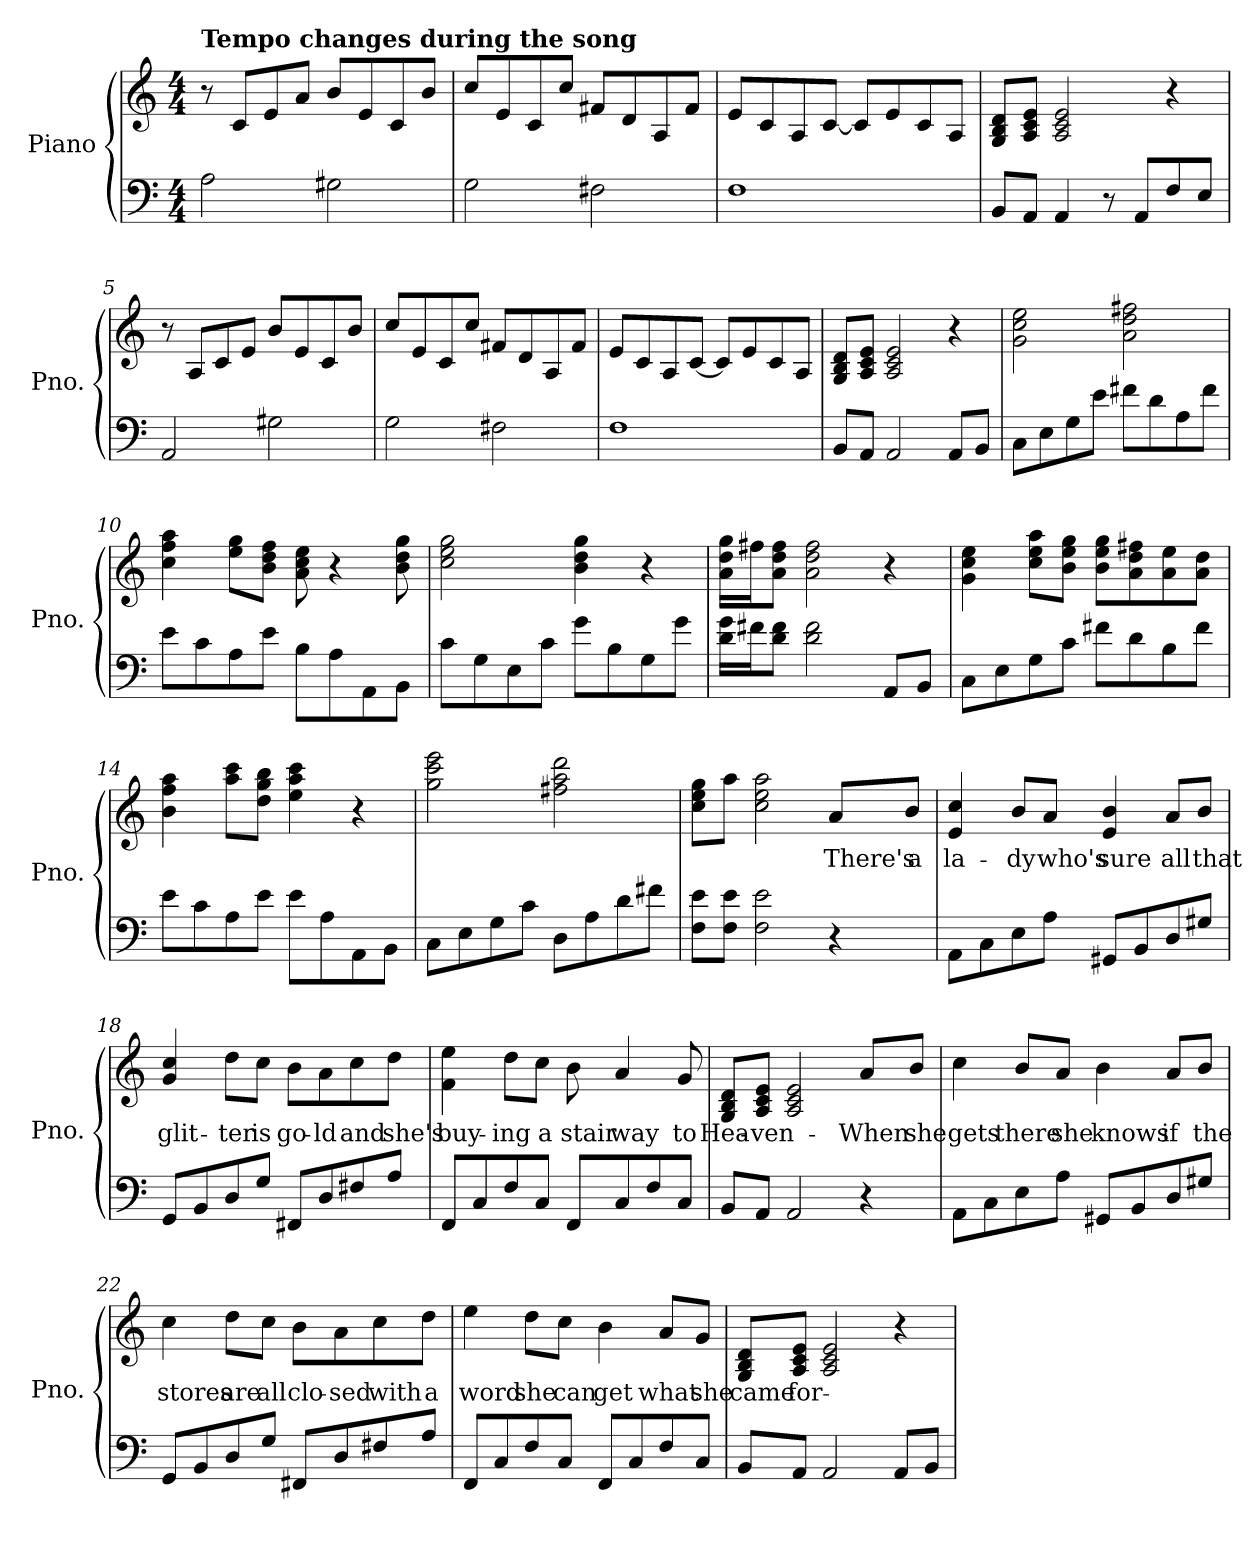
**kern	**kern	**text
*part1	*part1	*part1
*staff2	*staff1	*staff1
*I"Piano	*	*
*I'Pno.	*	*
*clefF4	*clefG2	*
*k[]	*k[]	*
*M4/4	*M4/4	*
*MM72	*MM72	*
=1	=1	=1
!	!LO:TX:a:B:t=Tempo changes during the song	!
2A\	8r	.
.	8c/L	.
.	8e/	.
.	8a/J	.
2G#X\	8b/L	.
.	8e/	.
.	8c/	.
.	8b/J	.
=2	=2	=2
2G\	8cc/L	.
.	8e/	.
.	8c/	.
.	8cc/J	.
2F#X\	8f#X/L	.
.	8d/	.
.	8A/	.
.	8f#/J	.
=3	=3	=3
1F	8e/L	.
.	8c/	.
.	8A/	.
.	[8c/J	.
.	8c/L]	.
.	8e/	.
.	8c/	.
.	8A/J	.
=4	=4	=4
8BB/L	8G/ 8B/ 8d/L	.
8AA/J	8A/ 8c/ 8e/J	.
4AA/	2A/ 2c/ 2e/	.
8r	.	.
8AA/L	.	.
8F/	4r	.
8E/J	.	.
!!LO:LB:g=z
=5	=5	=5
2AA/	8r	.
.	8A/L	.
.	8c/	.
.	8e/J	.
2G#X\	8b/L	.
.	8e/	.
.	8c/	.
.	8b/J	.
=6	=6	=6
2G\	8cc/L	.
.	8e/	.
.	8c/	.
.	8cc/J	.
2F#X\	8f#X/L	.
.	8d/	.
.	8A/	.
.	8f#/J	.
=7	=7	=7
1F	8e/L	.
.	8c/	.
.	8A/	.
.	[8c/J	.
.	8c/L]	.
.	8e/	.
.	8c/	.
.	8A/J	.
=8	=8	=8
8BB/L	8G/ 8B/ 8d/L	.
8AA/J	8A/ 8c/ 8e/J	.
2AA/	2A/ 2c/ 2e/	.
8AA/L	4r	.
8BB/J	.	.
=9	=9	=9
8C\L	2g\ 2cc\ 2ee\	.
8E\	.	.
8G\	.	.
8e\J	.	.
8f#X\L	2a\ 2dd\ 2ff#X\	.
8d\	.	.
8A\	.	.
8f#\J	.	.
!!LO:LB:g=z
=10	=10	=10
8e\L	4cc\ 4ff\ 4aa\	.
8c\	.	.
8A\	8ee\ 8gg\L	.
8e\J	8b\ 8dd\ 8ff\J	.
8B\L	8a\ 8cc\ 8ee\	.
8A\	4r	.
8AA\	.	.
8BB\J	8b\ 8dd\ 8gg\	.
=11	=11	=11
8c\L	2cc\ 2ee\ 2gg\	.
8G\	.	.
8E\	.	.
8c\J	.	.
8g\L	4b\ 4dd\ 4gg\	.
8B\	.	.
8G\	4r	.
8g\J	.	.
=12	=12	=12
16d\ 16g\LL	16a\ 16dd\ 16gg\LL	.
16f#X\J	16ff#X\J	.
8d\ 8f#\J	8a\ 8dd\ 8ff#\J	.
2d\ 2f#\	2a\ 2dd\ 2ff#\	.
8AA/L	4r	.
8BB/J	.	.
=13	=13	=13
8C\L	4g\ 4cc\ 4ee\	.
8E\	.	.
8G\	8cc\ 8ee\ 8aa\L	.
8c\J	8b\ 8ee\ 8gg\J	.
8f#X\L	8b\ 8ee\ 8gg\L	.
8d\	8a\ 8dd\ 8ff#X\	.
8B\	8a\ 8ee\	.
8f#\J	8a\ 8dd\J	.
!!LO:LB:g=z
=14	=14	=14
8e\L	4b\ 4ff\ 4aa\	.
8c\	.	.
8A\	8aa\ 8ccc\L	.
8e\J	8dd\ 8gg\ 8bb\J	.
8e\L	4ee\ 4aa\ 4ccc\	.
8A\	.	.
8AA\	4r	.
8BB\J	.	.
=15	=15	=15
8C\L	2gg\ 2ccc\ 2eee\	.
8E\	.	.
8G\	.	.
8c\J	.	.
8D\L	2ff#X\ 2aa\ 2ddd\	.
8A\	.	.
8d\	.	.
8f#X\J	.	.
=16	=16	=16
8F\ 8e\L	8cc\ 8ee\ 8gg\L	.
8F\ 8e\J	8aa\J	.
2F\ 2e\	2cc\ 2ee\ 2aa\	.
4r	8a/L	There's
.	8b/J	a
=17	=17	=17
8AA\L	4e/ 4cc/	la-
8C\	.	.
8E\	8b/L	-dy
8A\J	8a/J	who's
8GG#X/L	4e/ 4b/	sure
8BB/	.	.
8D/	8a/L	all
8G#X/J	8b/J	that
!!LO:LB:g=z
=18	=18	=18
8GG/L	4g/ 4cc/	glit-
8BB/	.	.
8D/	8dd\L	-ter
8G/J	8cc\J	is
8FF#X/L	8b\L	go-
8D/	8a\	-ld
8F#X/	8cc\	and
8A/J	8dd\J	she's
=19	=19	=19
8FF/L	4f\ 4ee\	buy-
8C/	.	.
8F/	8dd\L	-ing
8C/J	8cc\J	a
8FF/L	8b\	stair
8C/	4a/	way
8F/	.	.
8C/J	8g/	to
=20	=20	=20
8BB/L	8G/ 8B/ 8d/L	Hea-
8AA/J	8A/ 8c/ 8e/J	-ven-
2AA/	2A/ 2c/ 2e/	.
4r	8a/L	-When
.	8b/J	she
!!LO:PB:g=z
=21	=21	=21
8AA\L	4cc\	gets
8C\	.	.
8E\	8b/L	there
8A\J	8a/J	she
8GG#X/L	4b\	knows
8BB/	.	.
8D/	8a/L	if
8G#X/J	8b/J	the
=22	=22	=22
8GG/L	4cc\	stores
8BB/	.	.
8D/	8dd\L	are
8G/J	8cc\J	all
8FF#X/L	8b\L	clo-
8D/	8a\	-sed
8F#X/	8cc\	with
8A/J	8dd\J	a
=23	=23	=23
8FF/L	4ee\	word
8C/	.	.
8F/	8dd\L	she
8C/J	8cc\J	can
8FF/L	4b\	get
8C/	.	.
8F/	8a/L	what
8C/J	8g/J	she
!!LO:LB:g=z
=24	=24	=24
8BB/L	8G/ 8B/ 8d/L	came
8AA/J	8A/ 8c/ 8e/J	for-
2AA/	2A/ 2c/ 2e/	.
8AA/L	4r	.
8BB/J	.	.
=	=	=
*-	*-	*-
